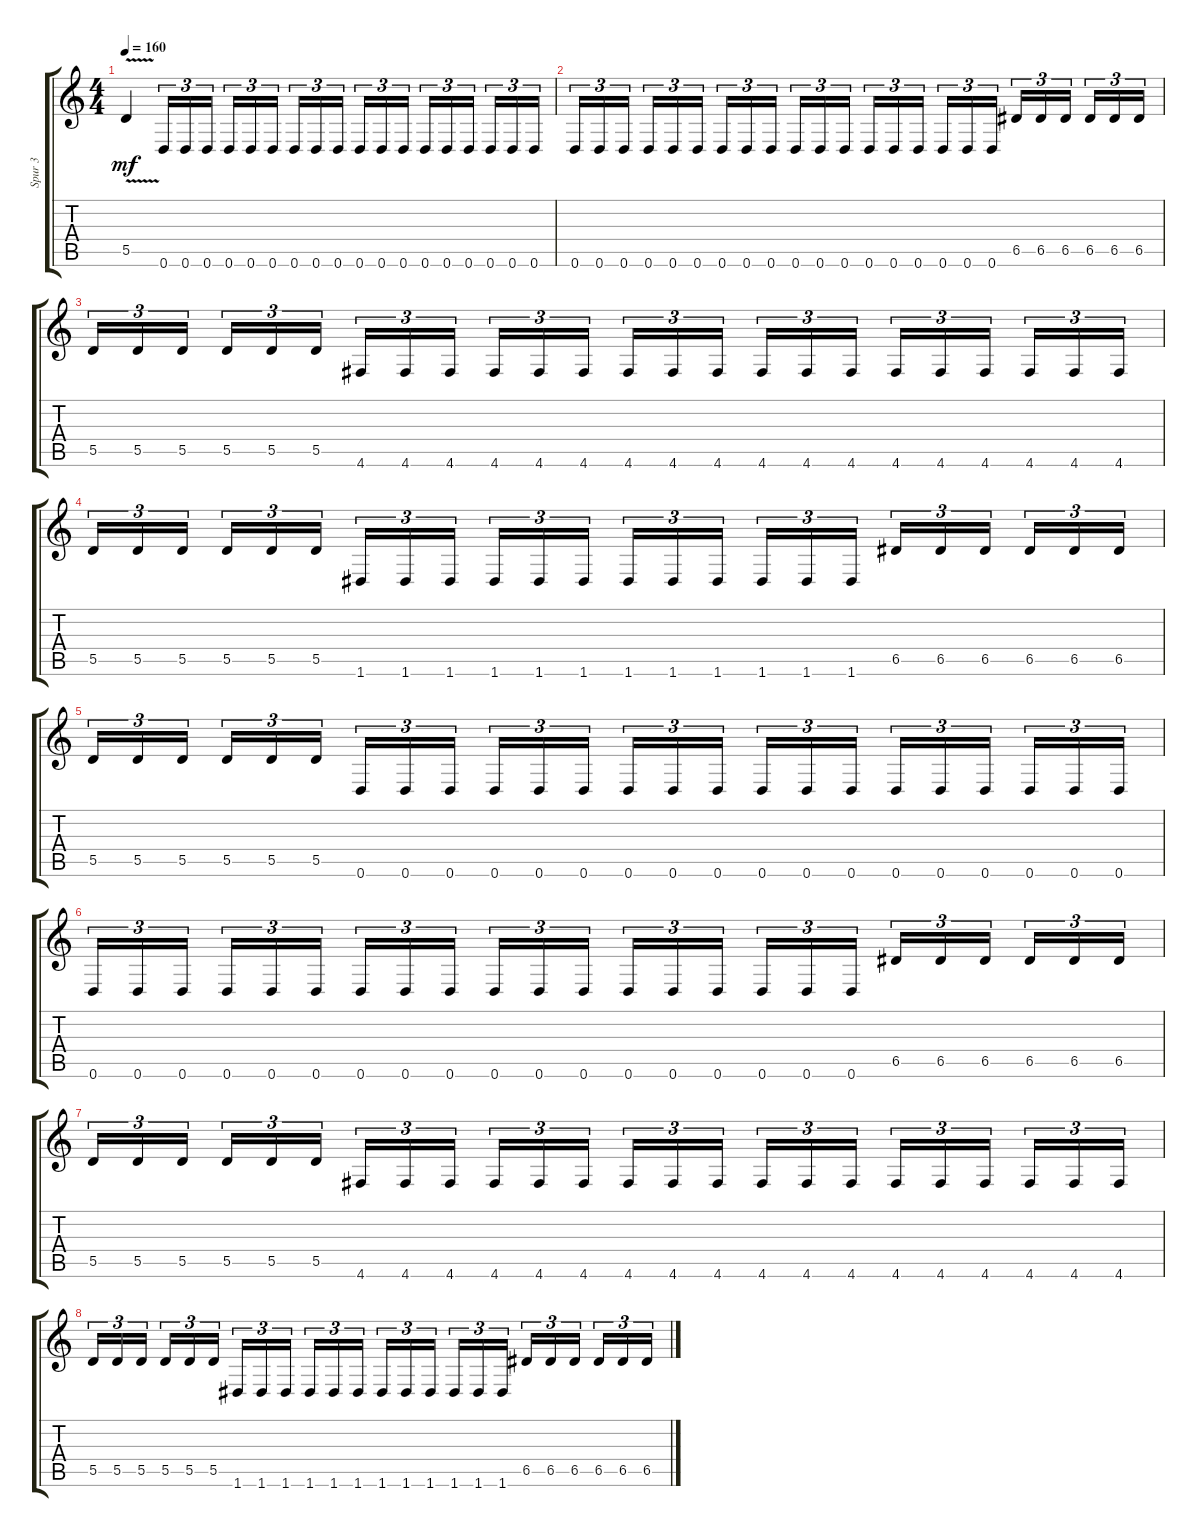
\track ("Spur 3" "Spur 3") {instrument overdrivenguitar}
\staff {score tabs}
\tuning (E4 B3 G3 D3 A2 D2) {hide}
\ts (4 4)
\tempo 160
\clef g2
\ks c
5.5{v}.4{dy mf} 0.6.16{tu (3 2)} 0.6.16{tu (3 2)} 0.6.16{tu (3 2) beam splitsecondary} 0.6.16{tu (3 2)} 0.6.16{tu (3 2)} 0.6.16{tu (3 2)} 0.6.16{tu (3 2)} 0.6.16{tu (3 2)} 0.6.16{tu (3 2) beam splitsecondary} 0.6.16{tu (3 2)} 0.6.16{tu (3 2)} 0.6.16{tu (3 2)} 0.6.16{tu (3 2)} 0.6.16{tu (3 2)} 0.6.16{tu (3 2) beam splitsecondary} 0.6.16{tu (3 2)} 0.6.16{tu (3 2)} 0.6.16{tu (3 2)} |
0.6.16{tu (3 2)} 0.6.16{tu (3 2)} 0.6.16{tu (3 2) beam splitsecondary} 0.6.16{tu (3 2)} 0.6.16{tu (3 2)} 0.6.16{tu (3 2)} 0.6.16{tu (3 2)} 0.6.16{tu (3 2)} 0.6.16{tu (3 2) beam splitsecondary} 0.6.16{tu (3 2)} 0.6.16{tu (3 2)} 0.6.16{tu (3 2)} 0.6.16{tu (3 2)} 0.6.16{tu (3 2)} 0.6.16{tu (3 2) beam splitsecondary} 0.6.16{tu (3 2)} 0.6.16{tu (3 2)} 0.6.16{tu (3 2)} 6.5.16{tu (3 2)} 6.5.16{tu (3 2)} 6.5.16{tu (3 2) beam splitsecondary} 6.5.16{tu (3 2)} 6.5.16{tu (3 2)} 6.5.16{tu (3 2)} |
5.5.16{tu (3 2)} 5.5.16{tu (3 2)} 5.5.16{tu (3 2) beam splitsecondary} 5.5.16{tu (3 2)} 5.5.16{tu (3 2)} 5.5.16{tu (3 2)} 4.6.16{tu (3 2)} 4.6.16{tu (3 2)} 4.6.16{tu (3 2) beam splitsecondary} 4.6.16{tu (3 2)} 4.6.16{tu (3 2)} 4.6.16{tu (3 2)} 4.6.16{tu (3 2)} 4.6.16{tu (3 2)} 4.6.16{tu (3 2) beam splitsecondary} 4.6.16{tu (3 2)} 4.6.16{tu (3 2)} 4.6.16{tu (3 2)} 4.6.16{tu (3 2)} 4.6.16{tu (3 2)} 4.6.16{tu (3 2) beam splitsecondary} 4.6.16{tu (3 2)} 4.6.16{tu (3 2)} 4.6.16{tu (3 2)} |
5.5.16{tu (3 2)} 5.5.16{tu (3 2)} 5.5.16{tu (3 2) beam splitsecondary} 5.5.16{tu (3 2)} 5.5.16{tu (3 2)} 5.5.16{tu (3 2)} 1.6.16{tu (3 2)} 1.6.16{tu (3 2)} 1.6.16{tu (3 2) beam splitsecondary} 1.6.16{tu (3 2)} 1.6.16{tu (3 2)} 1.6.16{tu (3 2)} 1.6.16{tu (3 2)} 1.6.16{tu (3 2)} 1.6.16{tu (3 2) beam splitsecondary} 1.6.16{tu (3 2)} 1.6.16{tu (3 2)} 1.6.16{tu (3 2)} 6.5.16{tu (3 2)} 6.5.16{tu (3 2)} 6.5.16{tu (3 2) beam splitsecondary} 6.5.16{tu (3 2)} 6.5.16{tu (3 2)} 6.5.16{tu (3 2)} |
5.5.16{tu (3 2)} 5.5.16{tu (3 2)} 5.5.16{tu (3 2) beam splitsecondary} 5.5.16{tu (3 2)} 5.5.16{tu (3 2)} 5.5.16{tu (3 2)} 0.6.16{tu (3 2)} 0.6.16{tu (3 2)} 0.6.16{tu (3 2) beam splitsecondary} 0.6.16{tu (3 2)} 0.6.16{tu (3 2)} 0.6.16{tu (3 2)} 0.6.16{tu (3 2)} 0.6.16{tu (3 2)} 0.6.16{tu (3 2) beam splitsecondary} 0.6.16{tu (3 2)} 0.6.16{tu (3 2)} 0.6.16{tu (3 2)} 0.6.16{tu (3 2)} 0.6.16{tu (3 2)} 0.6.16{tu (3 2) beam splitsecondary} 0.6.16{tu (3 2)} 0.6.16{tu (3 2)} 0.6.16{tu (3 2)} |
0.6.16{tu (3 2)} 0.6.16{tu (3 2)} 0.6.16{tu (3 2) beam splitsecondary} 0.6.16{tu (3 2)} 0.6.16{tu (3 2)} 0.6.16{tu (3 2)} 0.6.16{tu (3 2)} 0.6.16{tu (3 2)} 0.6.16{tu (3 2) beam splitsecondary} 0.6.16{tu (3 2)} 0.6.16{tu (3 2)} 0.6.16{tu (3 2)} 0.6.16{tu (3 2)} 0.6.16{tu (3 2)} 0.6.16{tu (3 2) beam splitsecondary} 0.6.16{tu (3 2)} 0.6.16{tu (3 2)} 0.6.16{tu (3 2)} 6.5.16{tu (3 2)} 6.5.16{tu (3 2)} 6.5.16{tu (3 2) beam splitsecondary} 6.5.16{tu (3 2)} 6.5.16{tu (3 2)} 6.5.16{tu (3 2)} |
5.5.16{tu (3 2)} 5.5.16{tu (3 2)} 5.5.16{tu (3 2) beam splitsecondary} 5.5.16{tu (3 2)} 5.5.16{tu (3 2)} 5.5.16{tu (3 2)} 4.6.16{tu (3 2)} 4.6.16{tu (3 2)} 4.6.16{tu (3 2) beam splitsecondary} 4.6.16{tu (3 2)} 4.6.16{tu (3 2)} 4.6.16{tu (3 2)} 4.6.16{tu (3 2)} 4.6.16{tu (3 2)} 4.6.16{tu (3 2) beam splitsecondary} 4.6.16{tu (3 2)} 4.6.16{tu (3 2)} 4.6.16{tu (3 2)} 4.6.16{tu (3 2)} 4.6.16{tu (3 2)} 4.6.16{tu (3 2) beam splitsecondary} 4.6.16{tu (3 2)} 4.6.16{tu (3 2)} 4.6.16{tu (3 2)} |
5.5.16{tu (3 2)} 5.5.16{tu (3 2)} 5.5.16{tu (3 2) beam splitsecondary} 5.5.16{tu (3 2)} 5.5.16{tu (3 2)} 5.5.16{tu (3 2)} 1.6.16{tu (3 2)} 1.6.16{tu (3 2)} 1.6.16{tu (3 2) beam splitsecondary} 1.6.16{tu (3 2)} 1.6.16{tu (3 2)} 1.6.16{tu (3 2)} 1.6.16{tu (3 2)} 1.6.16{tu (3 2)} 1.6.16{tu (3 2) beam splitsecondary} 1.6.16{tu (3 2)} 1.6.16{tu (3 2)} 1.6.16{tu (3 2)} 6.5.16{tu (3 2)} 6.5.16{tu (3 2)} 6.5.16{tu (3 2) beam splitsecondary} 6.5.16{tu (3 2)} 6.5.16{tu (3 2)} 6.5.16{tu (3 2)}
